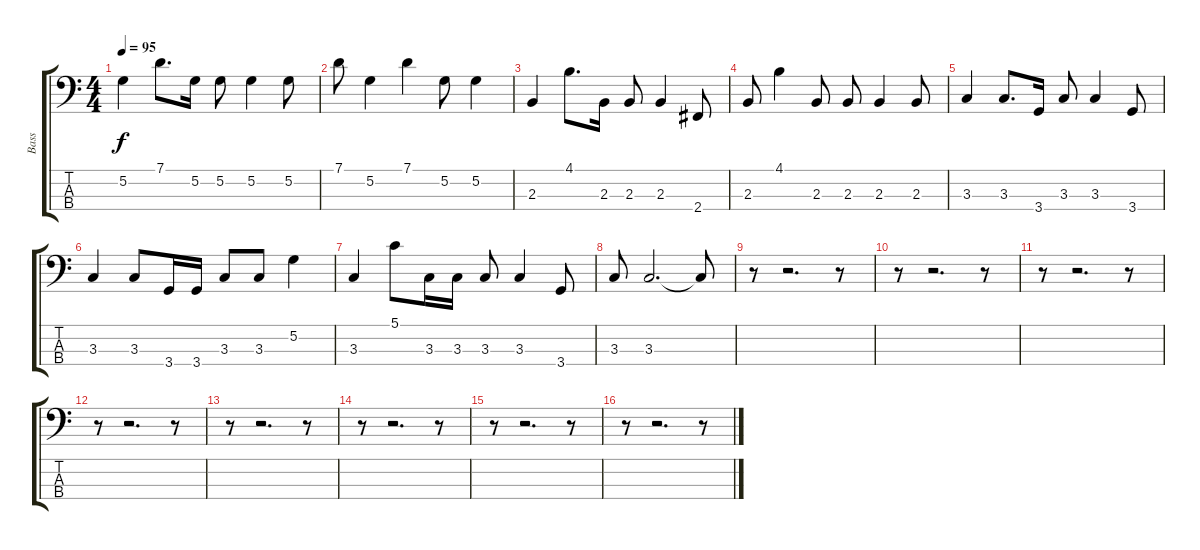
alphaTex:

\track ("Bass" "Bass") {instrument electricbassfinger}
\staff {score tabs}
\tuning (G2 D2 A1 E1) {hide}
\ts (4 4)
\tempo 95
\clef f4
\ks c
5.2.4{dy f} 7.1.8{d} 5.2.16 5.2.8 5.2.4 5.2.8 |
7.1.8 5.2.4 7.1.4 5.2.8 5.2.4 |
2.3.4 4.1.8{d} 2.3.16 2.3.8 2.3.4 2.4.8 |
2.3.8 4.1.4 2.3.8 2.3.8 2.3.4 2.3.8 |
3.3.4 3.3.8{d} 3.4.16 3.3.8 3.3.4 3.4.8 |
3.3.4 3.3.8 3.4.16 3.4.16 3.3.8 3.3.8 5.2.4 |
3.3.4 5.1.8 3.3.16 3.3.16 3.3.8 3.3.4 3.4.8 |
3.3.8 3.3.2{d} 3.3{t}.8 |
r.8 r.2{d} r.8 |
r.8 r.2{d} r.8 |
r.8 r.2{d} r.8 |
r.8 r.2{d} r.8 |
r.8 r.2{d} r.8 |
r.8 r.2{d} r.8 |
r.8 r.2{d} r.8 |
r.8 r.2{d} r.8
